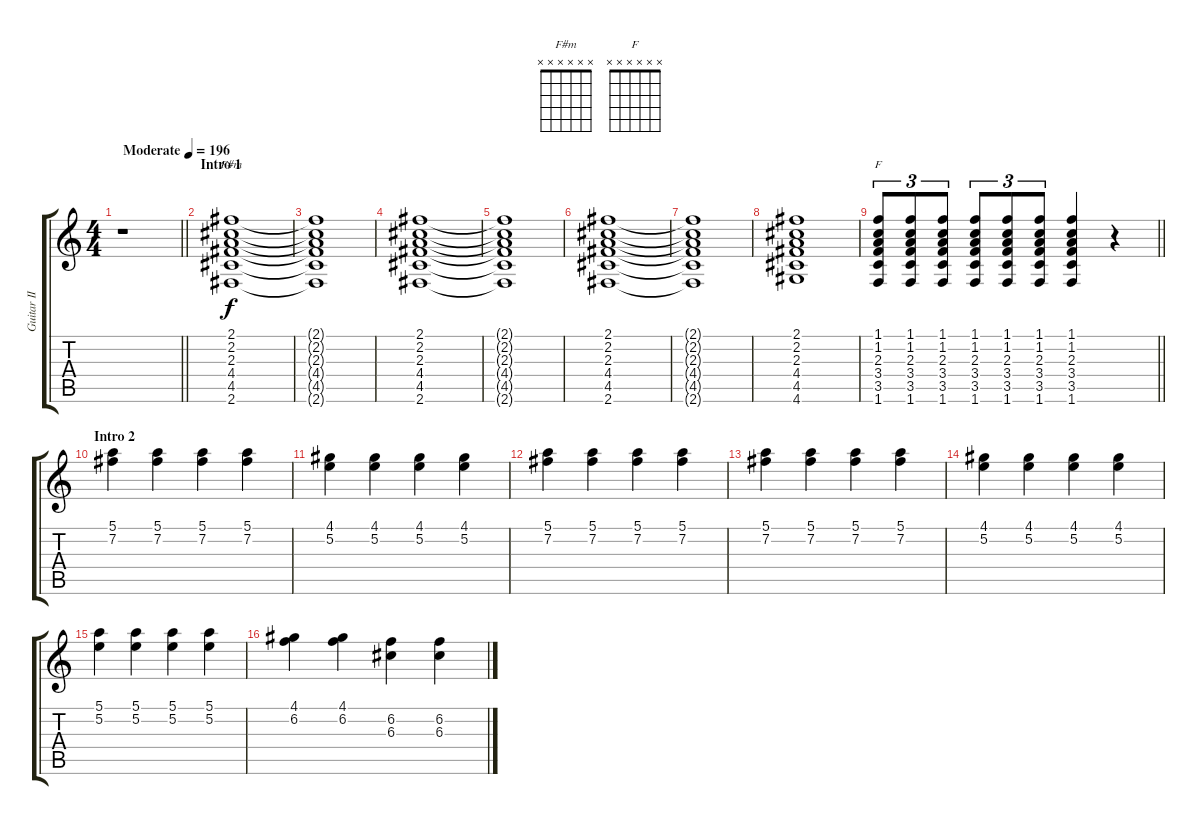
\track ("Guitar II (Inoran)" "Guitar II ") {instrument electricguitarclean}
\staff {score tabs}
\tuning (E4 B3 G3 D3 A2 E2) {hide}
\chord ("F#m" x x x x x x)
\chord ("F" x x x x x x)
\ts (4 4)
\tempo (196 "Moderate")
\clef g2
\barLineRight lightlight
\ks c
r.1{dy f instrument electricguitarclean} |
\section ("" "Intro 1")
(2.1 2.2 2.3 4.4 4.5 2.6).1{ch "F#m"} |
(2.1{t} 2.2{t} 2.3{t} 4.4{t} 4.5{t} 2.6{t}).1 |
(2.1 2.2 2.3 4.4 4.5 2.6).1 |
(2.1{t} 2.2{t} 2.3{t} 4.4{t} 4.5{t} 2.6{t}).1 |
(2.1 2.2 2.3 4.4 4.5 2.6).1 |
(2.1{t} 2.2{t} 2.3{t} 4.4{t} 4.5{t} 2.6{t}).1 |
(2.1 2.2 2.3 4.4 4.5 4.6).1 |
\barLineRight lightlight
(1.1 1.2 2.3 3.4 3.5 1.6).8{tu (3 2) ch "F"} (1.1 1.2 2.3 3.4 3.5 1.6).8{tu (3 2)} (1.1 1.2 2.3 3.4 3.5 1.6).8{tu (3 2)} (1.1 1.2 2.3 3.4 3.5 1.6).8{tu (3 2)} (1.1 1.2 2.3 3.4 3.5 1.6).8{tu (3 2)} (1.1 1.2 2.3 3.4 3.5 1.6).8{tu (3 2)} (1.1 1.2 2.3 3.4 3.5 1.6).4 r.4 |
\section ("" "Intro 2")
(5.1 7.2).4 (5.1 7.2).4 (5.1 7.2).4 (5.1 7.2).4 |
(4.1 5.2).4 (4.1 5.2).4 (4.1 5.2).4 (4.1 5.2).4 |
(5.1 7.2).4 (5.1 7.2).4 (5.1 7.2).4 (5.1 7.2).4 |
(5.1 7.2).4 (5.1 7.2).4 (5.1 7.2).4 (5.1 7.2).4 |
(4.1 5.2).4 (4.1 5.2).4 (4.1 5.2).4 (4.1 5.2).4 |
(5.1 5.2).4 (5.1 5.2).4 (5.1 5.2).4 (5.1 5.2).4 |
(4.1 6.2).4 (4.1 6.2).4 (6.2 6.3).4 (6.2 6.3).4
